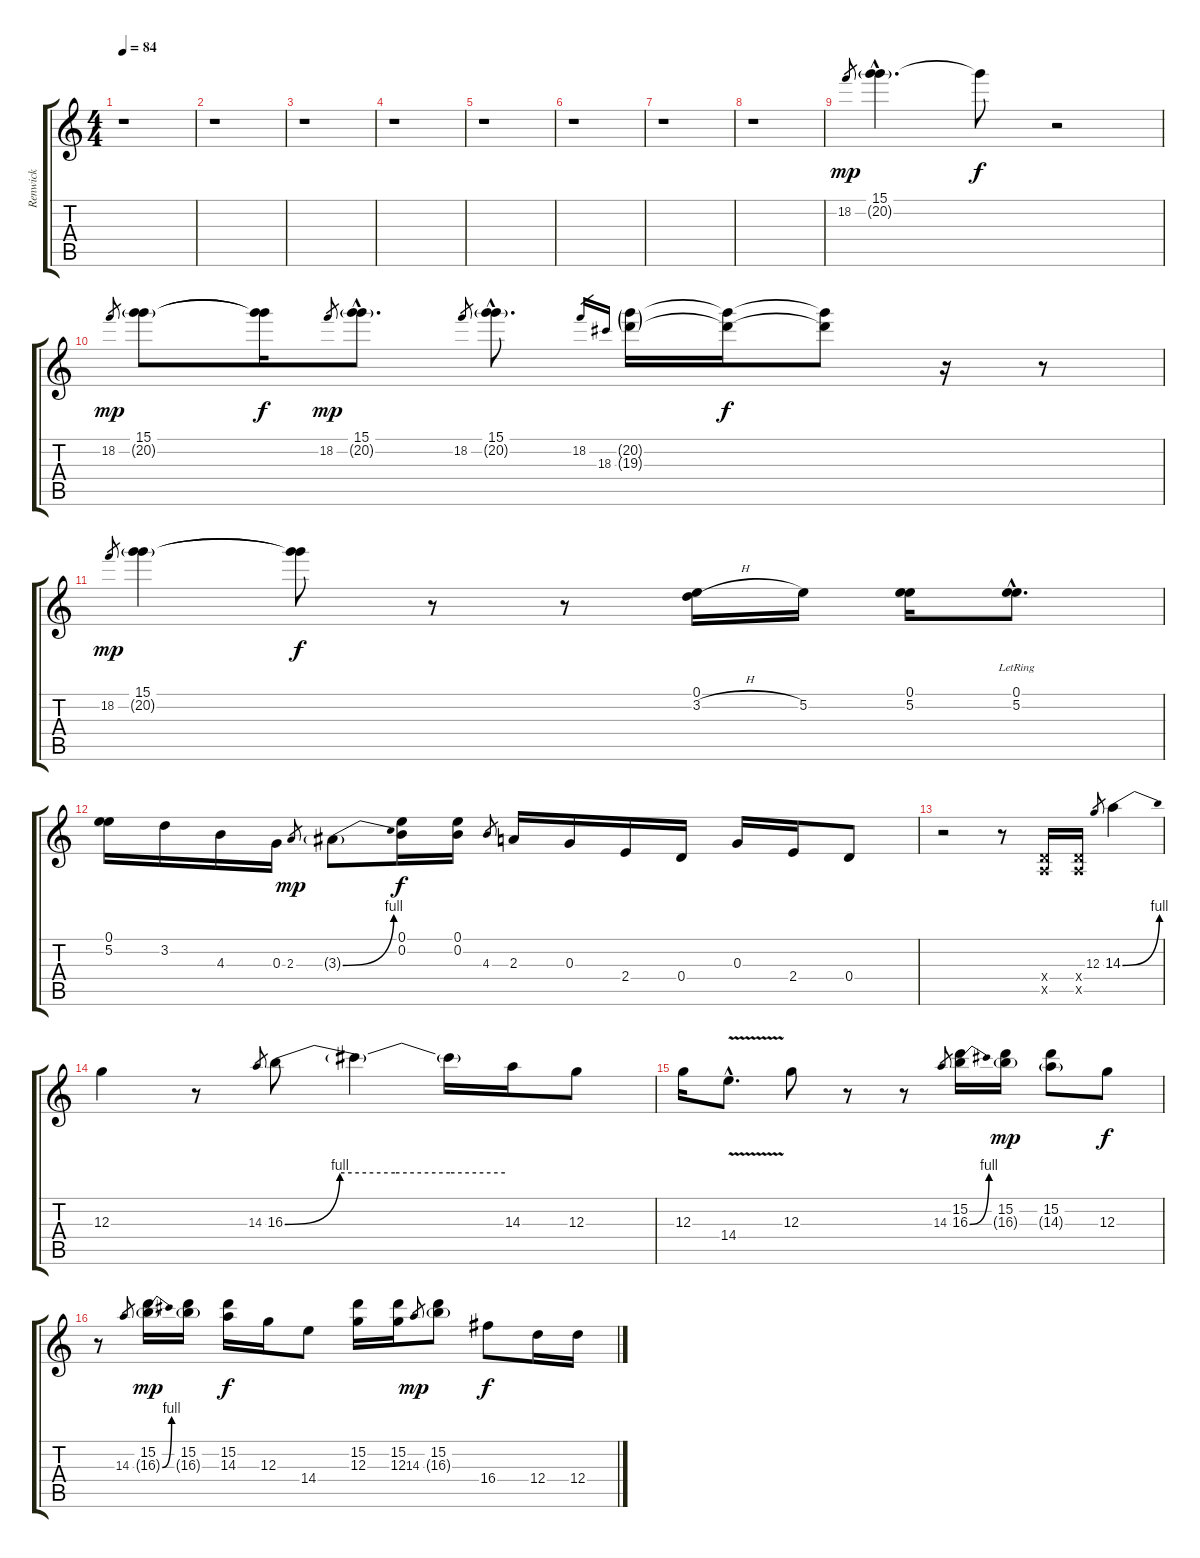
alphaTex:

\track ("Renwick" "Renwick") {instrument distortionguitar}
\staff {score tabs}
\tuning (E4 B3 G3 D3 A2 E2) {hide}
\ts (4 4)
\tempo 84
\clef g2
\ks c
r.1{dy mp} |
r.1 |
r.1 |
r.1 |
r.1 |
r.1 |
r.1 |
r.1 |
18.2.8{gr} (15.1{hac} 20.2{g hac}).4{d} 15.1{t}.8{dy f} r.2 |
18.2.8{gr dy mp} (15.1 20.2{g}).8 (15.1{t} 20.2{t}).16{dy f} 18.2.8{gr dy mp} (15.1{hac} 20.2{g hac}).8{d} 18.2.8{gr} (15.1{hac} 20.2{g hac}).8{d} 18.2.16{gr} 18.3.16{gr} (20.2{g} 19.3{g}).16 (20.2{t} 19.3{t}).16{dy f} (20.2{t} 19.3{t}).8 r.16 r.8 |
18.2.8{gr dy mp} (15.1 20.2{g}).4 (15.1{t} 20.2{t}).8{dy f} r.8 r.8 (0.1 3.2{h}).16 5.2.16 (0.1 5.2).16 (0.1{hac lr} 5.2{hac lr}).8{d} |
(0.1 5.2).16 3.2.16 4.3.16 0.3.16 2.3.8{gr dy mp} 3.3{be (bend 0 0 60 4) g}.8 (0.1 0.2).16{dy f} (0.1 0.2).16 4.3.8{gr} 2.3.16 0.3.16 2.4.16 0.4.16 0.3.16 2.4.16 0.4.8 |
r.2 r.8 (0.4{x} 0.5{x}).16 (0.4{x} 0.5{x}).16 12.3.8{gr} 14.3{be (bend 0 0 60 4)}.4 |
12.3.4 r.8 14.3.8{gr} 16.3{be (custom 0 0 15 4 30 4 45 4 60 4)}.8 16.3{t}.4 16.3{t}.16 14.3.16 12.3.8 |
12.3.16 14.4{v hac}.8{d} 12.3.8 r.8 r.8 14.3.8{gr} (15.2 16.3{be (bend 0 0 60 4)}).16 (15.2 16.3{g}).16{dy mp} (15.2 14.3{g}).8 12.3.8{dy f} |
r.8 14.3.8{gr} (15.2 16.3{be (bend 0 0 60 4) g}).16{dy mp} (15.2 16.3{g}).16 (15.2 14.3).16{dy f} 12.3.16 14.4.8 (15.2 12.3).16 (15.2 12.3).16 14.3.8{gr dy mp} (15.2 16.3{g}).8 16.4.8{dy f} 12.4.16 12.4.16
